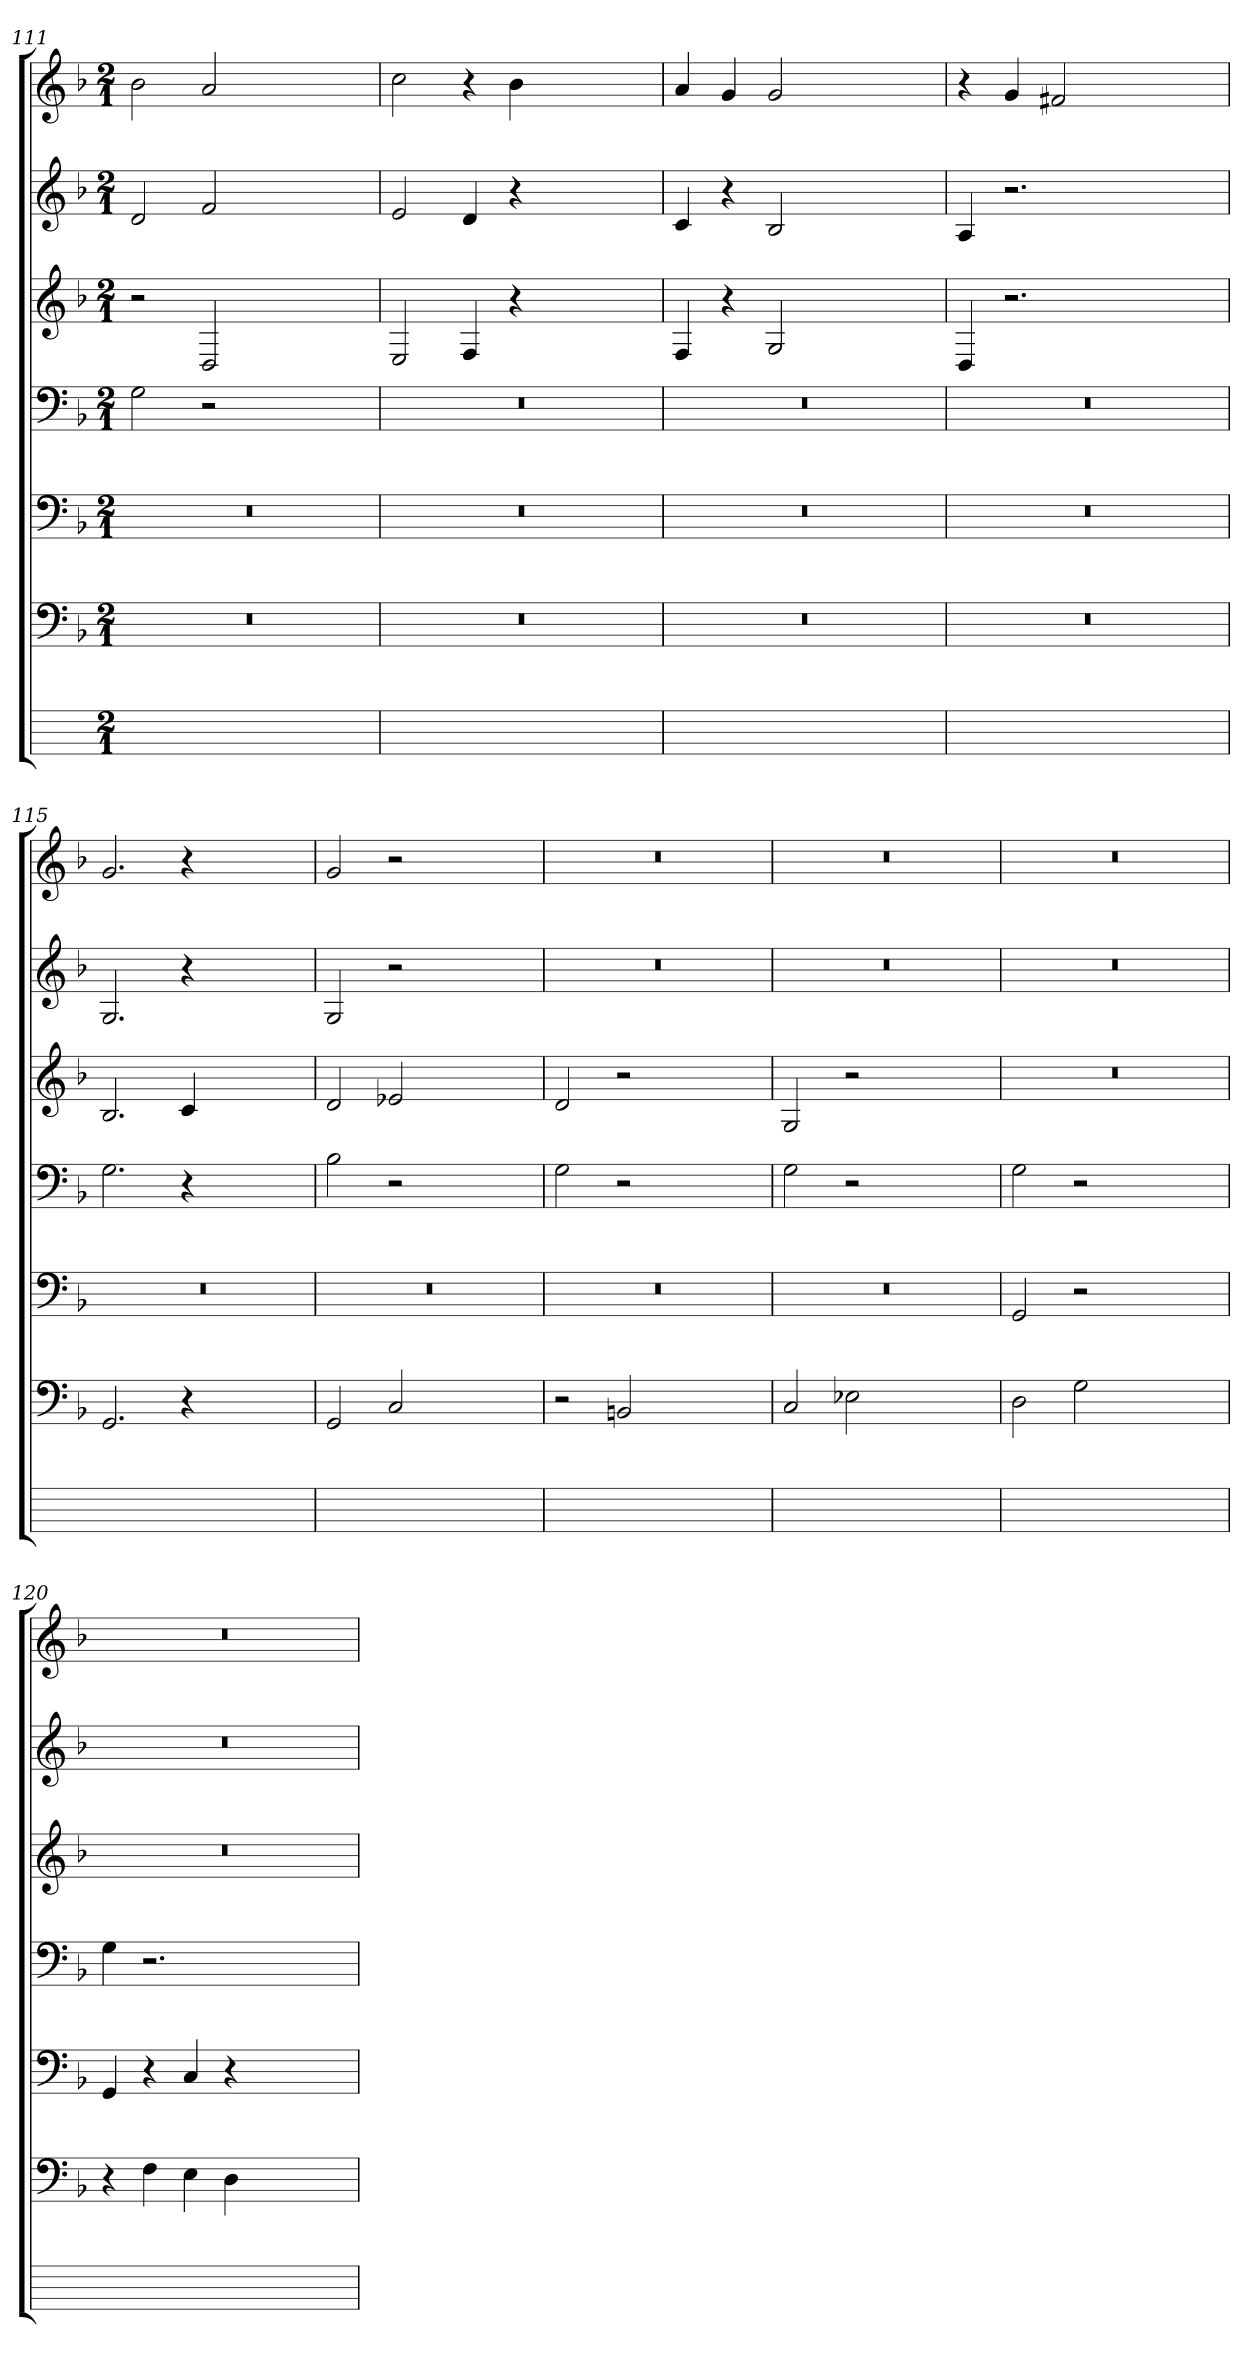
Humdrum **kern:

**kern	**kern	**kern	**kern	**kern	**kern	**kern
*part7	*part6	*part5	*part4	*part3	*part2	*part1
*staff7	*staff6	*staff5	*staff4	*staff3	*staff2	*staff1
*	*clefF4	*clefF4	*clefF4	*clefG2	*clefG2	*clefG2
*	*k[b-]	*k[b-]	*k[b-]	*k[b-]	*k[b-]	*k[b-]
*	*F:	*F:	*F:	*F:	*F:	*F:
*M2/1	*M2/1	*M2/1	*M2/1	*M2/1	*M2/1	*M2/1
=111	=111	=111	=111	=111	=111	=111
0ryy	0r	0r	2Gi	2r	2d	2b-
.	.	.	2r	2D	2f	2a
.	.	.	1ryy	1ryy	1ryy	1ryy
=112	=112	=112	=112	=112	=112	=112
0ryy	0r	0r	0r	2E	2e	2cc
.	.	.	.	4F	4d	4r
.	.	.	.	4r	4r	4b-
.	.	.	.	1ryy	1ryy	1ryy
=113	=113	=113	=113	=113	=113	=113
0ryy	0r	0r	0r	4Fi	4c	4a
.	.	.	.	4r	4r	4g
.	.	.	.	2G	2B-	2g
.	.	.	.	1ryy	1ryy	1ryy
=114	=114	=114	=114	=114	=114	=114
0ryy	0r	0r	0r	4D	4A	4r
.	.	.	.	2.r	2.r	4gj
.	.	.	.	.	.	2f#X
.	.	.	.	1ryy	1ryy	1ryy
=115	=115	=115	=115	=115	=115	=115
0ryy	2.GG	0r	2.G	2.B-	2.G	2.g
.	4r	.	4r	4c	4r	4r
.	1ryy	.	1ryy	1ryy	1ryy	1ryy
=116	=116	=116	=116	=116	=116	=116
0ryy	2GG	0r	2B-Z	2d	2Gi	2gi
.	2C	.	2r	2e-X	2r	2r
.	1ryy	.	1ryy	1ryy	1ryy	1ryy
=117	=117	=117	=117	=117	=117	=117
0ryy	2r	0r	2G	2d	0r	0r
.	2BBnV	.	2r	2r	.	.
.	1ryy	.	1ryy	1ryy	.	.
=118	=118	=118	=118	=118	=118	=118
0ryy	2C	0r	2G	2G	0r	0r
.	2E-X	.	2r	2r	.	.
.	1ryy	.	1ryy	1ryy	.	.
=119	=119	=119	=119	=119	=119	=119
0ryy	2D	2GG	2Gi	0r	0r	0r
.	2G	2r	2r	.	.	.
.	1ryy	1ryy	1ryy	.	.	.
=120	=120	=120	=120	=120	=120	=120
0ryy	4r	4GG	4G	0r	0r	0r
.	4F	4r	2.r	.	.	.
.	4EV	4C	.	.	.	.
.	4D	4r	.	.	.	.
.	1ryy	1ryy	1ryy	.	.	.
=	=	=	=	=	=	=
*-	*-	*-	*-	*-	*-	*-
